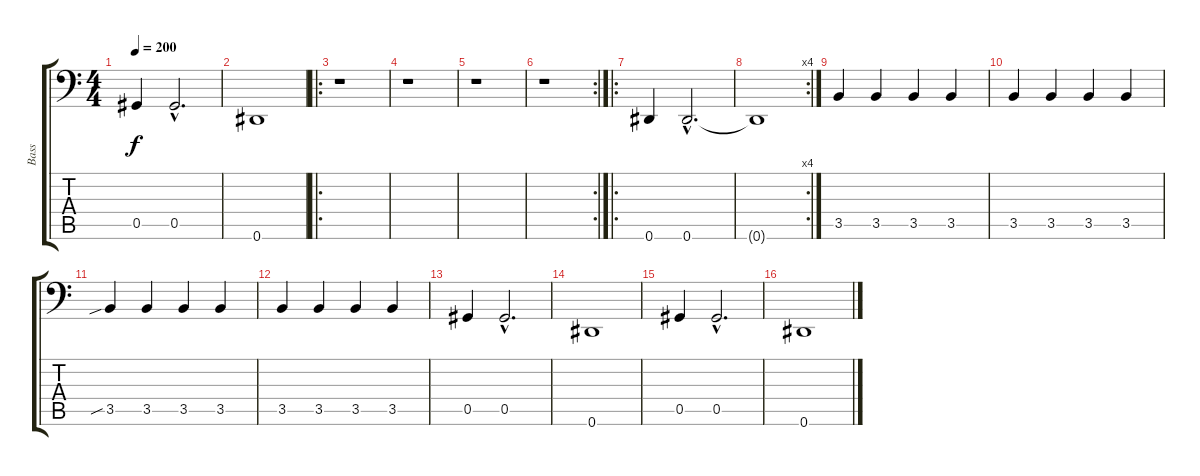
\track ("Bass" "Bass") {instrument distortionguitar}
\staff {score tabs}
\tuning (Eb3 Bb2 Gb2 Db2 Ab1 Eb1) {hide}
\ts (4 4)
\tempo 200
\clef f4
\ks c
0.5.4{dy f} 0.5{hac}.2{d} |
0.6.1 |
\ro
r.1 |
r.1 |
r.1 |
\rc 2
r.1 |
\ro
0.6.4 0.6{hac}.2{d} |
\rc 4
0.6{t}.1 |
3.5.4 3.5.4 3.5.4 3.5.4 |
3.5.4 3.5.4 3.5.4 3.5.4 |
3.5{sib}.4 3.5.4 3.5.4 3.5.4 |
3.5.4 3.5.4 3.5.4 3.5.4 |
0.5.4 0.5{hac}.2{d} |
0.6.1 |
0.5.4 0.5{hac}.2{d} |
0.6.1
